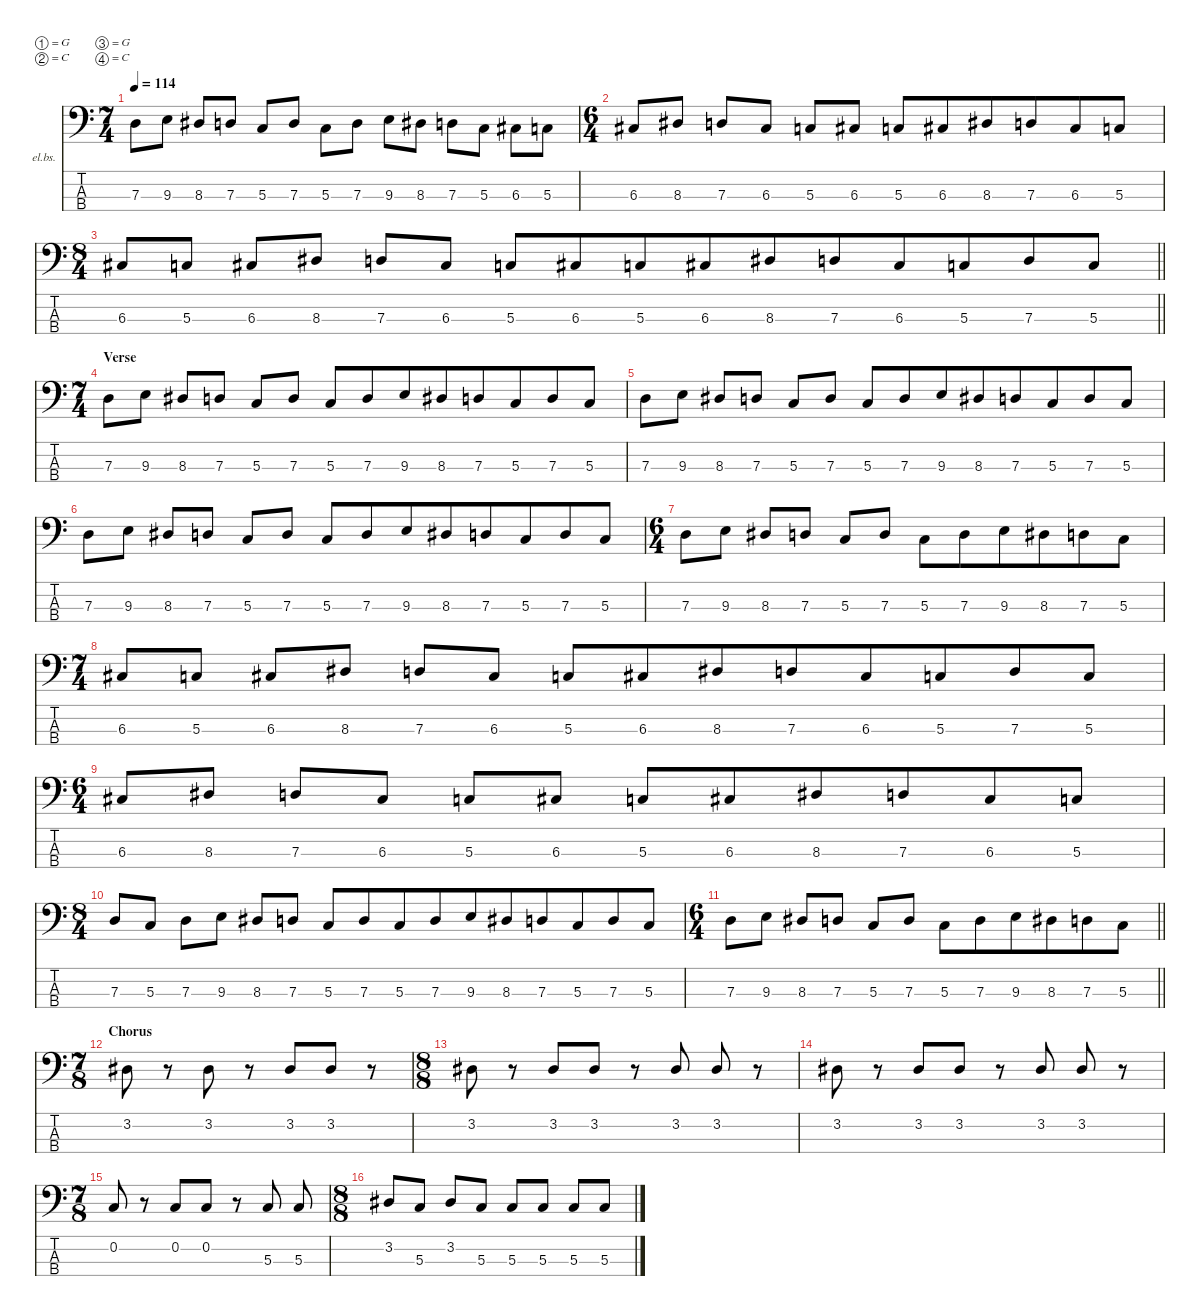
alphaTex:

\defaultSystemsLayout 4
\hideDynamics
\bracketExtendMode nobrackets
\firstSystemTrackNameOrientation horizontal
\otherSystemsTrackNameOrientation horizontal
\track ("Bass" "el.bs.") {instrument electricbassfinger}
\staff {score tabs}
\tuning (G2 C2 G1 C1)
\ts (7 4)
\tempo 114
\clef f4
\ks c
7.3.8{dy f beam Down} 9.3.8{beam Down} 8.3{acc #}.8{beam Up} 7.3.8{beam Up} 5.3.8{beam Up} 7.3.8{beam Up} 5.3.8{beam Down} 7.3.8{beam Down} 9.3.8{beam Down} 8.3{acc #}.8{beam Down} 7.3.8{beam Down} 5.3.8{beam Down} 6.3{acc #}.8{beam Down} 5.3.8{beam Down} |
\ts (6 4)
\beaming (8 2 2 2 6)
6.3{acc #}.8{beam Up} 8.3{acc #}.8{beam Up} 7.3.8{beam Up} 6.3{acc #}.8{beam Up} 5.3.8{beam Up} 6.3{acc #}.8{beam Up} 5.3.8{beam Up} 6.3{acc #}.8{beam Up} 8.3{acc #}.8{beam Up} 7.3.8{beam Up} 6.3{acc #}.8{beam Up} 5.3.8{beam Up} |
\ts (8 4)
\beaming (8 2 2 2 10)
\barLineRight lightlight
6.3{acc #}.8{beam Up} 5.3.8{beam Up} 6.3{acc #}.8{beam Up} 8.3{acc #}.8{beam Up} 7.3.8{beam Up} 6.3{acc #}.8{beam Up} 5.3.8{beam Up} 6.3{acc #}.8{beam Up} 5.3.8{beam Up} 6.3{acc #}.8{beam Up} 8.3{acc #}.8{beam Up} 7.3.8{beam Up} 6.3{acc #}.8{beam Up} 5.3.8{beam Up} 7.3.8{beam Up} 5.3.8{beam Up} |
\ts (7 4)
\beaming (8 2 2 2 8)
\section ("" "Verse")
7.3.8{beam Down} 9.3.8{beam Down} 8.3{acc #}.8{beam Up} 7.3.8{beam Up} 5.3.8{beam Up} 7.3.8{beam Up} 5.3.8{beam Up} 7.3.8{beam Up} 9.3.8{beam Up} 8.3{acc #}.8{beam Up} 7.3.8{beam Up} 5.3.8{beam Up} 7.3.8{beam Up} 5.3.8{beam Up} |
7.3.8{beam Down} 9.3.8{beam Down} 8.3{acc #}.8{beam Up} 7.3.8{beam Up} 5.3.8{beam Up} 7.3.8{beam Up} 5.3.8{beam Up} 7.3.8{beam Up} 9.3.8{beam Up} 8.3{acc #}.8{beam Up} 7.3.8{beam Up} 5.3.8{beam Up} 7.3.8{beam Up} 5.3.8{beam Up} |
7.3.8{beam Down} 9.3.8{beam Down} 8.3{acc #}.8{beam Up} 7.3.8{beam Up} 5.3.8{beam Up} 7.3.8{beam Up} 5.3.8{beam Up} 7.3.8{beam Up} 9.3.8{beam Up} 8.3{acc #}.8{beam Up} 7.3.8{beam Up} 5.3.8{beam Up} 7.3.8{beam Up} 5.3.8{beam Up} |
\ts (6 4)
\beaming (8 2 2 2 6)
7.3.8{beam Down} 9.3.8{beam Down} 8.3{acc #}.8{beam Up} 7.3.8{beam Up} 5.3.8{beam Up} 7.3.8{beam Up} 5.3.8{beam Down} 7.3.8{beam Down} 9.3.8{beam Down} 8.3{acc #}.8{beam Down} 7.3.8{beam Down} 5.3.8{beam Down} |
\ts (7 4)
\beaming (8 2 2 2 8)
6.3{acc #}.8{beam Up} 5.3.8{beam Up} 6.3{acc #}.8{beam Up} 8.3{acc #}.8{beam Up} 7.3.8{beam Up} 6.3{acc #}.8{beam Up} 5.3.8{beam Up} 6.3{acc #}.8{beam Up} 8.3{acc #}.8{beam Up} 7.3.8{beam Up} 6.3{acc #}.8{beam Up} 5.3.8{beam Up} 7.3.8{beam Up} 5.3.8{beam Up} |
\ts (6 4)
\beaming (8 2 2 2 6)
6.3{acc #}.8{beam Up} 8.3{acc #}.8{beam Up} 7.3.8{beam Up} 6.3{acc #}.8{beam Up} 5.3.8{beam Up} 6.3{acc #}.8{beam Up} 5.3.8{beam Up} 6.3{acc #}.8{beam Up} 8.3{acc #}.8{beam Up} 7.3.8{beam Up} 6.3{acc #}.8{beam Up} 5.3.8{beam Up} |
\ts (8 4)
\beaming (8 2 2 2 10)
7.3.8{beam Up} 5.3.8{beam Up} 7.3.8{beam Down} 9.3.8{beam Down} 8.3{acc #}.8{beam Up} 7.3.8{beam Up} 5.3.8{beam Up} 7.3.8{beam Up} 5.3.8{beam Up} 7.3.8{beam Up} 9.3.8{beam Up} 8.3{acc #}.8{beam Up} 7.3.8{beam Up} 5.3.8{beam Up} 7.3.8{beam Up} 5.3.8{beam Up} |
\ts (6 4)
\beaming (8 2 2 2 6)
\barLineRight lightlight
7.3.8{beam Down} 9.3.8{beam Down} 8.3{acc #}.8{beam Up} 7.3.8{beam Up} 5.3.8{beam Up} 7.3.8{beam Up} 5.3.8{beam Down} 7.3.8{beam Down} 9.3.8{beam Down} 8.3{acc #}.8{beam Down} 7.3.8{beam Down} 5.3.8{beam Down} |
\ts (7 8)
\beaming (8 2 2 2 2)
\section ("" "Chorus")
3.2{acc #}.8{beam Down} r.8{beam Down} 3.2{acc #}.8{beam Down} r.8{beam Down} 3.2{acc #}.8{beam Up} 3.2{acc #}.8{beam Up} r.8{beam Up} |
\ts (8 8)
\beaming (8 2 2 2 2)
3.2{acc #}.8{beam Down} r.8{beam Down} 3.2{acc #}.8{beam Up} 3.2{acc #}.8{beam Up} r.8{beam Up} 3.2{acc #}.8{beam Up} 3.2{acc #}.8{beam Up} r.8{beam Up} |
3.2{acc #}.8{beam Down} r.8{beam Down} 3.2{acc #}.8{beam Up} 3.2{acc #}.8{beam Up} r.8{beam Up} 3.2{acc #}.8{beam Up} 3.2{acc #}.8{beam Up} r.8{beam Up} |
\ts (7 8)
\beaming (8 2 2 2 2)
0.2.8{beam Up} r.8{beam Up} 0.2.8{beam Up} 0.2.8{beam Up} r.8{beam Up} 5.3.8{beam Up} 5.3.8{beam Up} |
\ts (8 8)
\beaming (8 2 2 2 2)
3.2{acc #}.8{beam Up} 5.3.8{beam Up} 3.2{acc #}.8{beam Up} 5.3.8{beam Up} 5.3.8{beam Up} 5.3.8{beam Up} 5.3.8{beam Up} 5.3.8{beam Up}
